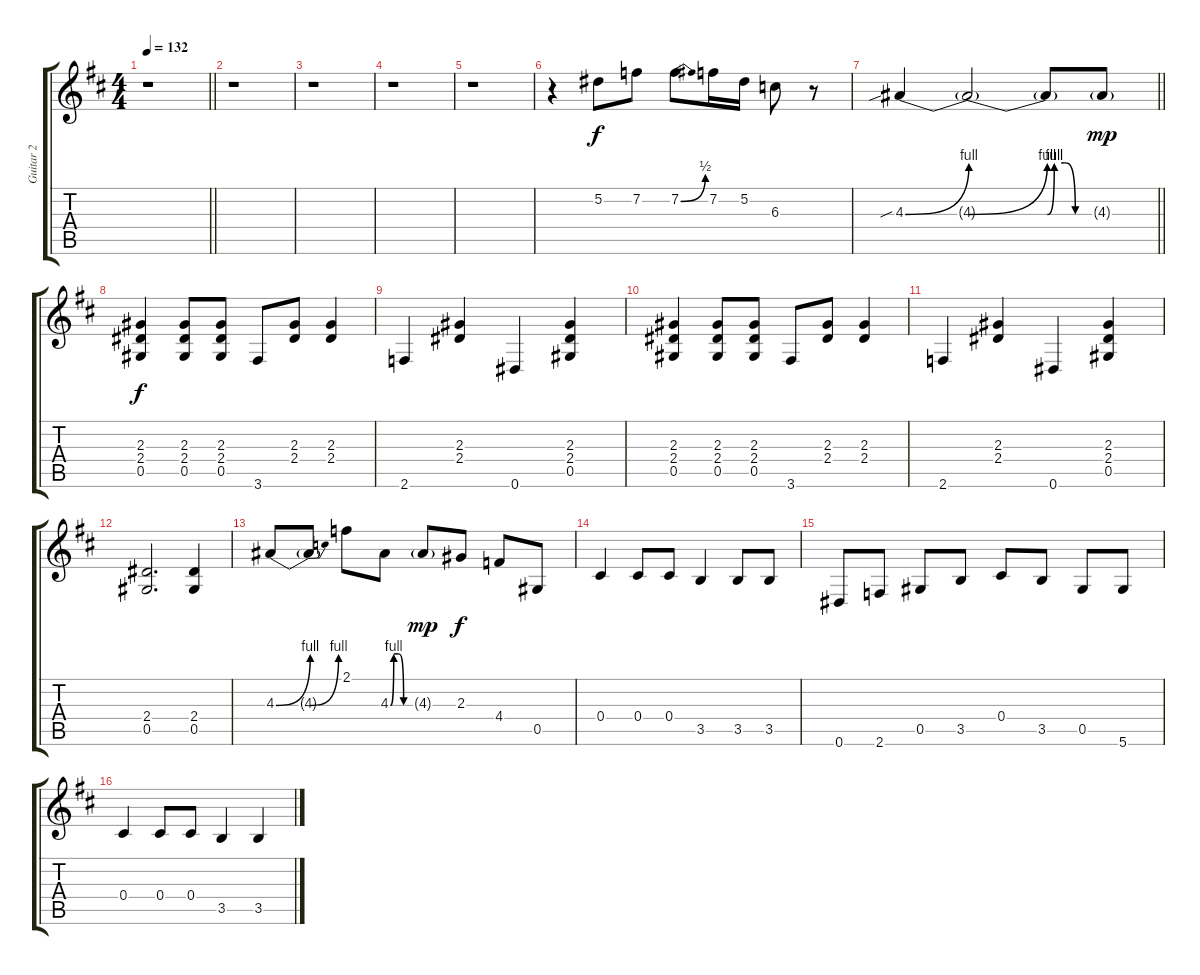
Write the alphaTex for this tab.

\track ("Guitar 2" "Guitar 2") {instrument acousticguitarnylon}
\staff {score tabs}
\tuning (Eb4 Bb3 Gb3 Db3 Ab2 Eb2) {hide}
\ts (4 4)
\tempo 132
\clef g2
\barLineRight lightlight
\ks d
r.1{dy f instrument acousticguitarnylon} |
r.1 |
r.1 |
r.1 |
r.1 |
r.4 5.2.8 7.2.8 7.2{be (bend 0 0 60 2)}.8 7.2.16 5.2.16 6.3.8 r.8 |
\barLineRight lightlight
4.3{be (bend 0 0 60 4) sib}.4 4.3{be (bend 0 0 60 4) t}.2 4.3{be (custom 0 0 10 4 25 4 40 0 60 0) t}.8 4.3{g}.8{dy mp} |
(2.3 2.4 0.5).4{dy f} (2.3 2.4 0.5).8 (2.3 2.4 0.5).8 3.6.8 (2.3 2.4).8 (2.3 2.4).4 |
2.6.4 (2.3 2.4).4 0.6.4 (2.3 2.4 0.5).4 |
(2.3 2.4 0.5).4 (2.3 2.4 0.5).8 (2.3 2.4 0.5).8 3.6.8 (2.3 2.4).8 (2.3 2.4).4 |
2.6.4 (2.3 2.4).4 0.6.4 (2.3 2.4 0.5).4 |
(2.4 0.5).2{d} (2.4 0.5).4 |
4.3{be (bend 0 0 60 4)}.8 4.3{be (bend 0 0 60 4) t}.8 2.1.8 4.3{be (custom 0 0 10 4 25 4 40 0 60 0)}.8 4.3{g}.8{dy mp} 2.3.8{dy f} 4.4.8 0.5.8 |
0.4.4 0.4.8 0.4.8 3.5.4 3.5.8 3.5.8 |
0.6.8 2.6.8 0.5.8 3.5.8 0.4.8 3.5.8 0.5.8 5.6.8 |
0.4.4 0.4.8 0.4.8 3.5.4 3.5.4
